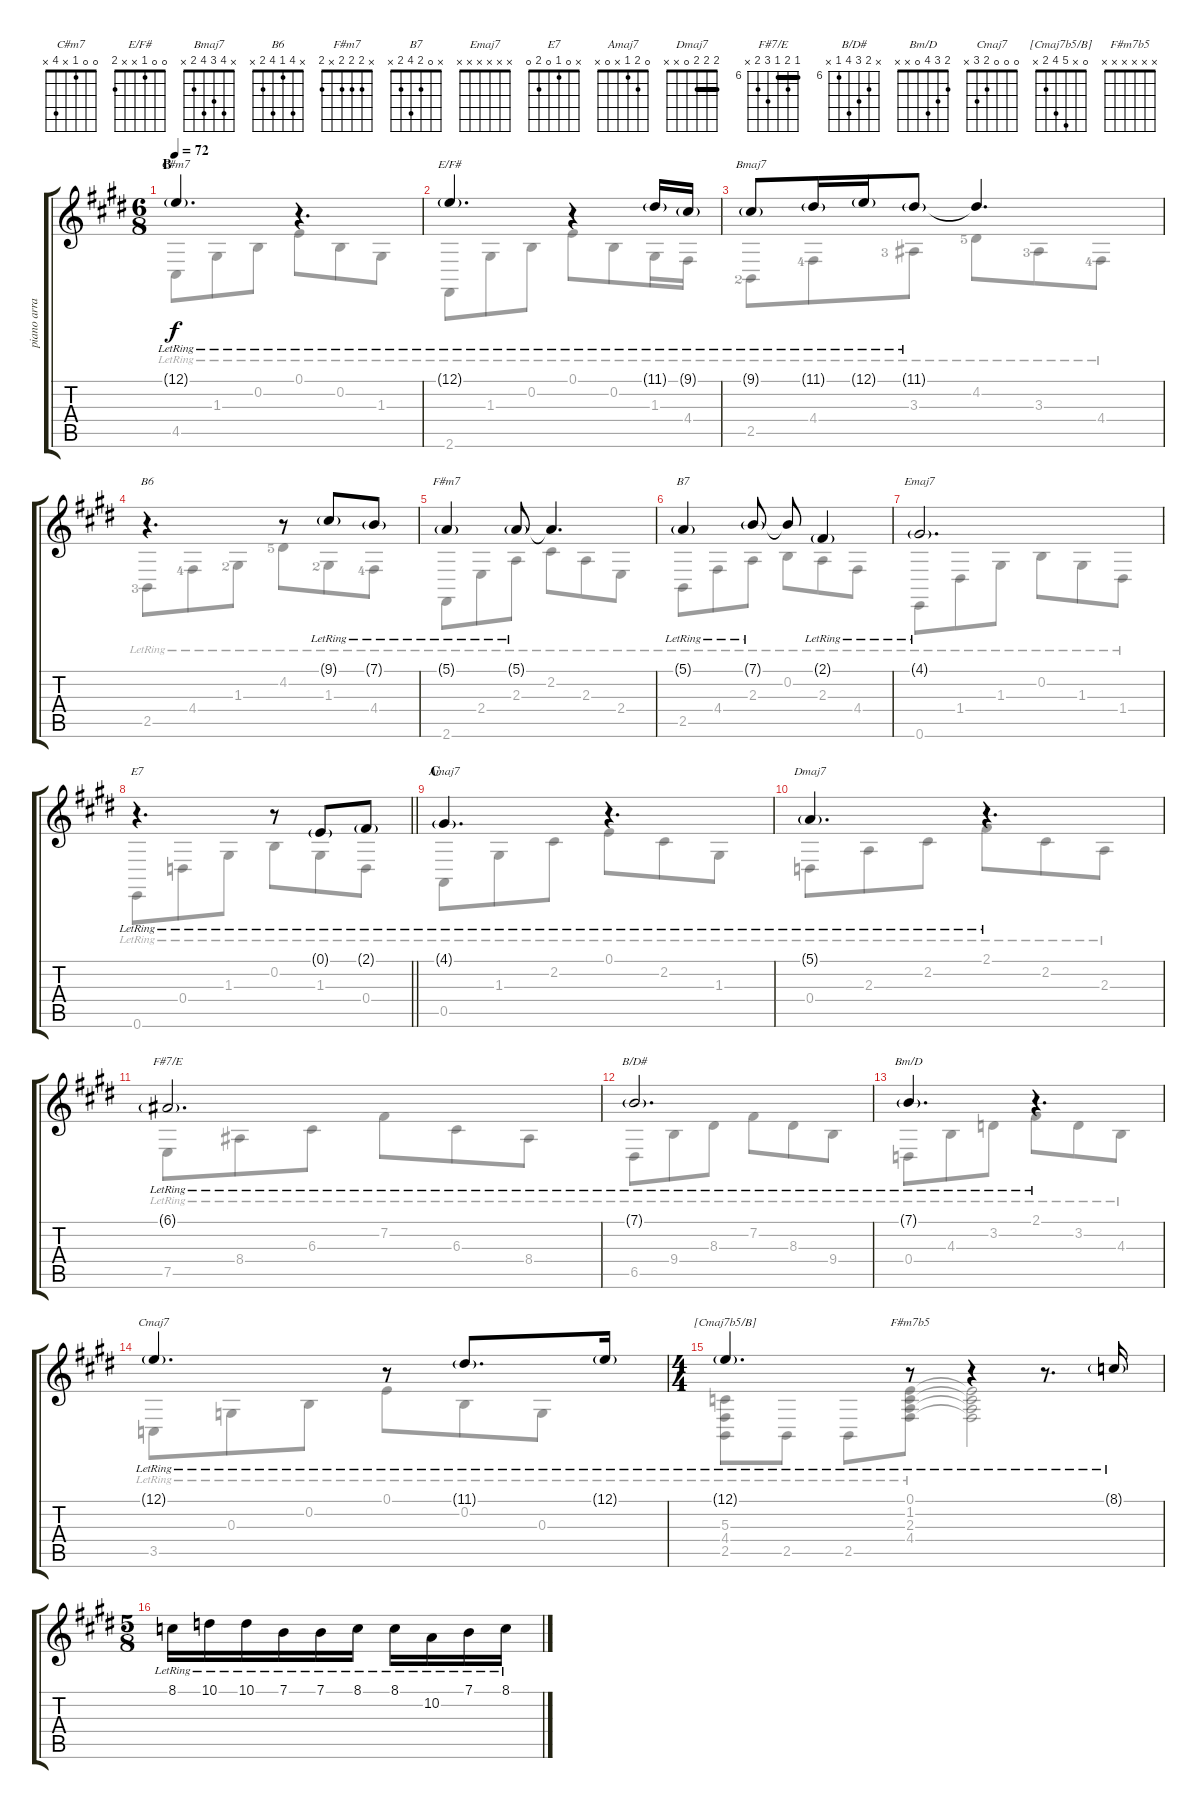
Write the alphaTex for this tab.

\track ("piano arranged for guitar" "piano arra") {instrument acousticgrandpiano}
\staff {score tabs}
\tuning (E4 B3 G3 D3 A2 E2) {hide}
\chord ("C#m7" 0 0 1 x 4 x)
\chord ("E/F#" 0 0 1 x x 2)
\chord ("Bmaj7" x 4 3 4 2 x)
\chord ("B6" x 4 1 4 2 x)
\chord ("F#m7" x 2 2 2 x 2)
\chord ("B7" x 0 2 4 2 x)
\chord ("Emaj7" x x x x x x)
\chord ("E7" x 0 1 0 2 0)
\chord ("Amaj7" 0 2 1 x 0 x)
\chord ("Dmaj7" 2 2 2 0 x x) {barre 2}
\chord ("F#7/E" 6 7 6 8 7 x) {firstfret 6 barre 6}
\chord ("B/D#" x 7 8 9 6 x) {firstfret 6}
\chord ("Bm/D" 2 3 4 0 x x)
\chord ("Cmaj7" 0 0 0 2 3 x)
\chord ("[Cmaj7b5/B]" 0 x 5 4 2 x)
\chord ("F#m7b5" x x x x x x)
\voice
\ts (6 8)
\section ("" "B")
\tempo 72
\clef g2
\ks c#minor
12.1{g lr}.4{d ch "C#m7" dy f} r.4{d} |
12.1{g lr}.4{d ch "E/F#"} r.4 11.1{g lr}.16 9.1{g lr}.16 |
\ks e
9.1{g lr}.8{ch "Bmaj7"} 11.1{g lr}.16 12.1{g lr}.16 11.1{g lr}.8 11.1{t}.4{d} |
\ks c#minor
r.4{d ch "B6"} r.8 9.1{g lr}.8 7.1{g lr}.8 |
5.1{g lr}.4{ch "F#m7"} 5.1{g lr}.8 5.1{t}.4{d} |
5.1{g lr}.4{ch "B7"} 7.1{g lr}.8 7.1{t}.8 2.1{g lr}.4 |
4.1{g lr}.2{d ch "Emaj7"} |
\barLineRight lightlight
r.4{d ch "E7"} r.8 0.1{g lr}.8 2.1{g lr}.8 |
\section ("" "C")
\ks e
4.1{g lr}.4{d ch "Amaj7"} r.4{d} |
\ks c#minor
5.1{g lr}.4{d ch "Dmaj7"} r.4{d} |
6.1{g lr}.2{d ch "F#7/E"} |
7.1{g lr}.2{d ch "B/D#"} |
7.1{g lr}.4{d ch "Bm/D"} r.4{d} |
\ks e
12.1{g lr}.4{d ch "Cmaj7"} r.8 11.1{g lr}.8{d} 12.1{g lr}.16 |
\ts (4 4)
\ks c#minor
12.1{g lr}.4{d ch "[Cmaj7b5/B]"} r.8{ch "F#m7b5"} r.4 r.8{d} 8.1{g lr}.16 |
\ts (5 8)
8.1{lr}.16 10.1{lr}.16 10.1{lr}.16 7.1{lr}.16 7.1{lr}.16 8.1{lr}.16 8.1{lr}.16 10.2{lr}.16 7.1{lr}.16 8.1{lr}.16
\voice
\clef g2
\ottava regular
\simile none
\ks c#minor
4.5{lr}.8{dy f} 1.3{lr}.8{beam merge} 0.2{lr}.8{beam split} 0.1{lr}.8{beam merge} 0.2{lr}.8 1.3{lr}.8 |
2.6{lr}.8 1.3{lr}.8{beam merge} 0.2{lr}.8{beam split} 0.1{lr}.8{beam merge} 0.2{lr}.8 1.3{lr}.16 4.4{lr}.16 |
\ks e
2.5{lr lf 2}.8 4.4{lr lf 4}.8{beam merge} 3.3{lr lf 3}.8{beam split} 4.2{lr lf 5}.8{beam merge} 3.3{lr lf 3}.8 4.4{lr lf 4}.8 |
\ks c#minor
2.5{lr lf 3}.8 4.4{lr lf 4}.8{beam merge} 1.3{lr lf 2}.8{beam split} 4.2{lr lf 5}.8{beam merge} 1.3{lr lf 2}.8 4.4{lr lf 4}.8 |
2.6{lr}.8 2.4{lr}.8{beam merge} 2.3{lr}.8{beam split} 2.2{lr}.8{beam merge} 2.3{lr}.8 2.4{lr}.8 |
2.5{lr}.8 4.4{lr}.8{beam merge} 2.3{lr}.8{beam split} 0.2{lr}.8{beam merge} 2.3{lr}.8 4.4{lr}.8 |
0.6{lr}.8 1.4{lr}.8{beam merge} 1.3{lr}.8{beam split} 0.2{lr}.8{beam merge} 1.3{lr}.8 1.4{lr}.8 |
\barLineRight lightlight
0.6{lr}.8 0.4{lr}.8{beam merge} 1.3{lr}.8{beam split} 0.2{lr}.8{beam merge} 1.3{lr}.8 0.4{lr}.8 |
\ks e
0.5{lr}.8 1.3{lr}.8{beam merge} 2.2{lr}.8{beam split} 0.1{lr}.8{beam merge} 2.2{lr}.8 1.3{lr}.8 |
\ks c#minor
0.4{lr}.8 2.3{lr}.8{beam merge} 2.2{lr}.8{beam split} 2.1{lr}.8{beam merge} 2.2{lr}.8 2.3{lr}.8 |
7.5{lr}.8 8.4{lr}.8{beam merge} 6.3{lr}.8{beam split} 7.2{lr}.8{beam merge} 6.3{lr}.8 8.4{lr}.8 |
6.5{lr}.8 9.4{lr}.8{beam merge} 8.3{lr}.8{beam split} 7.2{lr}.8{beam merge} 8.3{lr}.8 9.4{lr}.8 |
0.4{lr}.8 4.3{lr}.8{beam merge} 3.2{lr}.8{beam split} 2.1{lr}.8{beam merge} 3.2{lr}.8 4.3{lr}.8 |
\ks e
3.5{lr}.8 0.3{lr}.8{beam merge} 0.2{lr}.8{beam split} 0.1{lr}.8{beam merge} 0.2{lr}.8 0.3{lr}.8 |
\ks c#minor
(5.3{lr} 4.4{lr} 2.5{lr}).8 2.5{lr}.8 2.5{lr}.8 (0.1{lr} 1.2{lr} 2.3{lr} 4.4{lr}).8 (0.1{t} 1.2{t} 2.3{t} 4.4{t}).2 |
